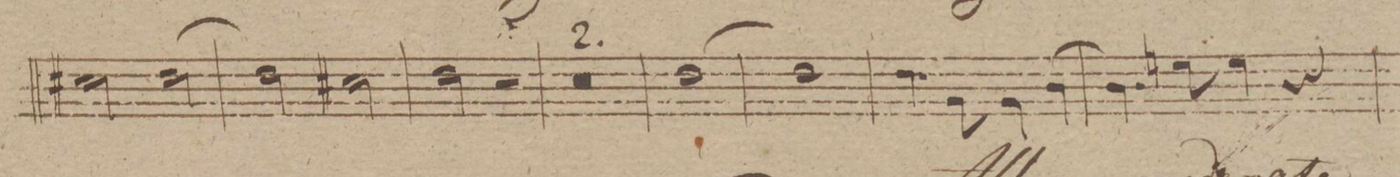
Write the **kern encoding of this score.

**kern	**dynam
*I"Trombone Tenore.	*
*clefC4	*
*k[f#c#g#d#]	*
*met(c)	*
*M4/4	*
2B#X\	.
[2c#\	.
=14	=14
2c#\]	.
2B#X\	.
=15	=15
2c#\	.
2r	.
=16	=16
1r	.
=17	=17
1r	.
=18	=18
[1c#\	.
=19	=19
1c#\]	.
=20	=20
4.c#\	.
*8\right	*
8F#\	.
4F#\	.
[4A\	.
=21	=21
4.A\]	.
8dn\	.
4d\	.
4r	.
=22	=22
*-	*-
